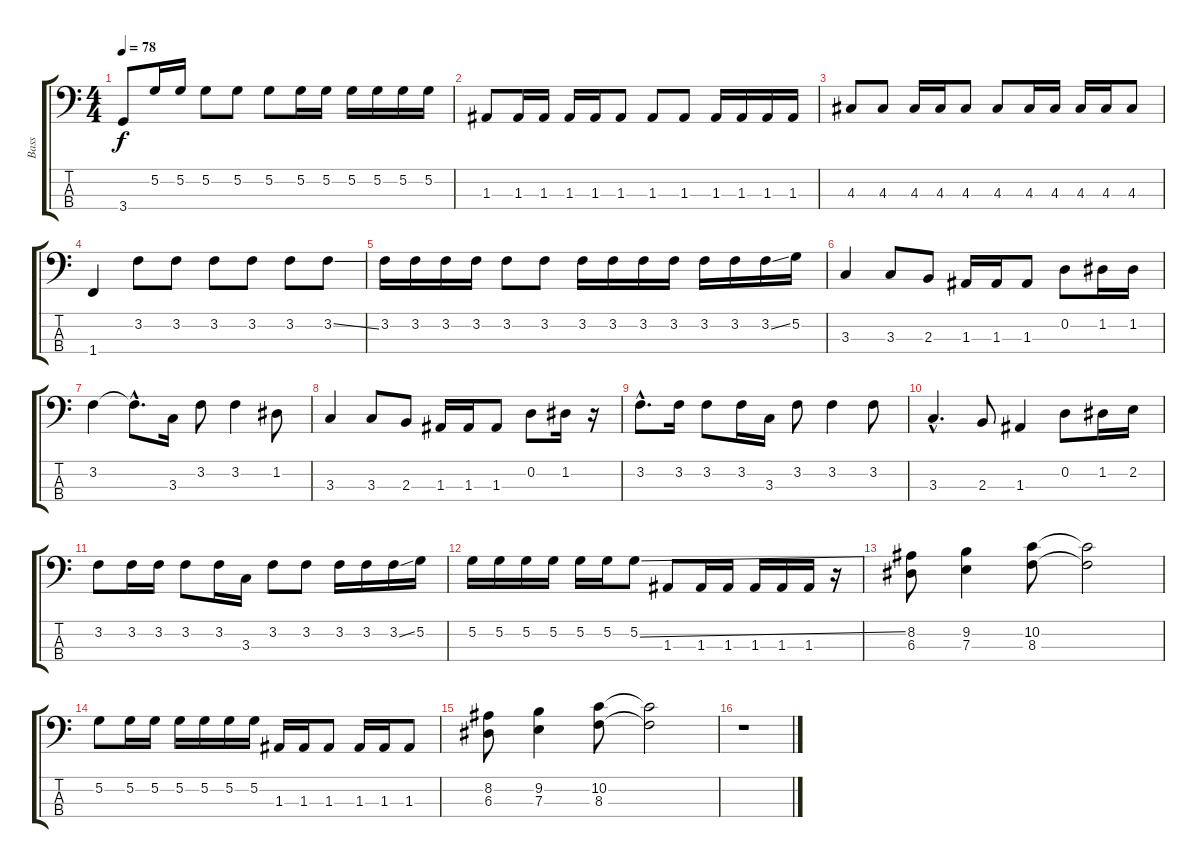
\track ("Bass" "Bass") {instrument electricbasspick}
\staff {score tabs}
\tuning (G2 D2 A1 E1) {hide}
\ts (4 4)
\tempo 78
\clef f4
\ks c
3.4.8{dy f} 5.2.16 5.2.16 5.2.8 5.2.8 5.2.8 5.2.16 5.2.16 5.2.16 5.2.16 5.2.16 5.2.16 |
1.3.8 1.3.16 1.3.16 1.3.16 1.3.16 1.3.8 1.3.8 1.3.8 1.3.16 1.3.16 1.3.16 1.3.16 |
4.3.8 4.3.8 4.3.16 4.3.16 4.3.8 4.3.8 4.3.16 4.3.16 4.3.16 4.3.16 4.3.8 |
1.4.4 3.2.8 3.2.8 3.2.8 3.2.8 3.2.8 3.2{ss}.8 |
3.2.16 3.2.16 3.2.16 3.2.16 3.2.8 3.2.8 3.2.16 3.2.16 3.2.16 3.2.16 3.2.16 3.2.16 3.2{ss}.16 5.2.16 |
3.3.4 3.3.8 2.3.8 1.3.16 1.3.16 1.3.8 0.2.8 1.2.16 1.2.16 |
3.2.4 3.2{hac t}.8{d} 3.3.16 3.2.8 3.2.4 1.2.8 |
3.3.4 3.3.8 2.3.8 1.3.16 1.3.16 1.3.8 0.2.8 1.2.16 r.16 |
3.2{hac}.8{d} 3.2.16 3.2.8 3.2.16 3.3.16 3.2.8 3.2.4 3.2.8 |
3.3{hac}.4{d} 2.3.8 1.3.4 0.2.8 1.2.16 2.2.16 |
3.2.8 3.2.16 3.2.16 3.2.8 3.2.16 3.3.16 3.2.8 3.2.8 3.2.16 3.2.16 3.2{ss}.16 5.2.16 |
5.2.16 5.2.16 5.2.16 5.2.16 5.2.16 5.2.16 5.2{ss}.8 1.3.8 1.3.16 1.3.16 1.3.16 1.3.16 1.3.16 r.16 |
(8.2 6.3).8 (9.2 7.3).4 (10.2 8.3).8 (10.2{t} 8.3{t}).2 |
5.2.8 5.2.16 5.2.16 5.2.16 5.2.16 5.2.16 5.2.16 1.3.16 1.3.16 1.3.8 1.3.16 1.3.16 1.3.8 |
(8.2 6.3).8 (9.2 7.3).4 (10.2 8.3).8 (10.2{t} 8.3{t}).2 |
r.1
